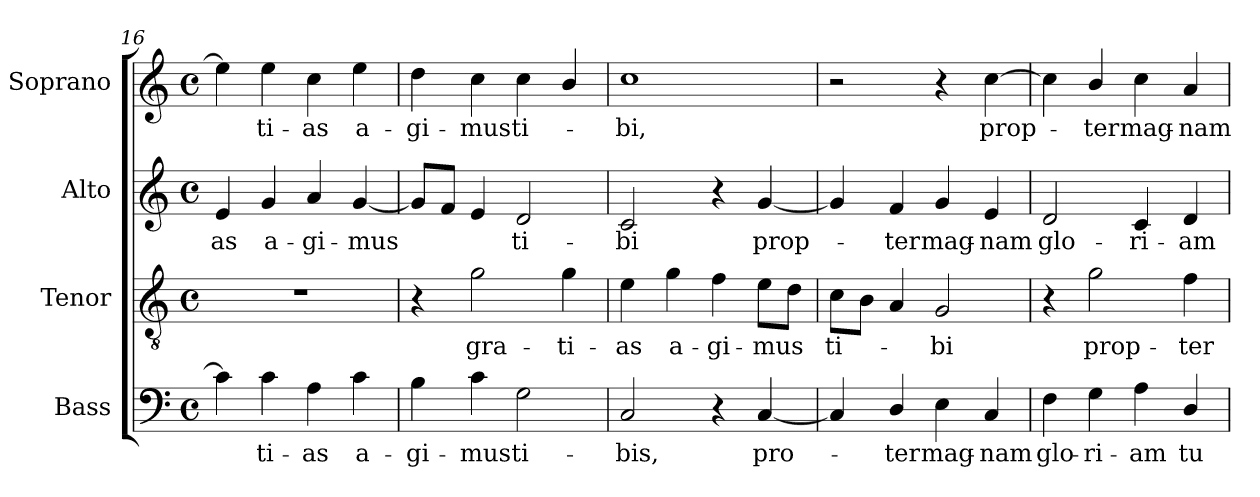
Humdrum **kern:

**kern	**text	**kern	**text	**kern	**text	**kern	**text
*part4	*part4	*part3	*part3	*part2	*part2	*part1	*part1
*staff4	*staff4	*staff3	*staff3	*staff2	*staff2	*staff1	*staff1
*I"Bass	*	*I"Tenor	*	*I"Alto	*	*I"Soprano	*
*I'B.	*	*I'T.	*	*I'A.	*	*I'S.	*
*clefF4	*	*clefGv2	*	*clefG2	*	*clefG2	*
*	*	*ITrd7c12	*	*	*	*	*
*k[]	*	*k[]	*	*k[]	*	*k[]	*
*C:	*	*C:	*	*C:	*	*C:	*
*M4/4	*	*M4/4	*	*M4/4	*	*M4/4	*
*met(c)	*	*met(c)	*	*met(c)	*	*met(c)	*
=16	=16	=16	=16	=16	=16	=16	=16
!	!	!	!	!	!LO:LY:b:color=#000000	!	!
4ci\]	.	1r	.	4ei/	-as	4eei\]	.
!	!LO:LY:b:color=#000000	!	!	!	!	!	!
!	!	!	!	!	!LO:LY:b:color=#000000	!	!
!	!	!	!	!	!	!	!LO:LY:b:color=#000000
4ci\	-ti-	.	.	4gi/	a-	4eei\	-ti-
!	!LO:LY:b:color=#000000	!	!	!	!	!	!
!	!	!	!	!	!LO:LY:b:color=#000000	!	!
!	!	!	!	!	!	!	!LO:LY:b:color=#000000
4Ai\	-as	.	.	4ai/	-gi-	4cci\	-as
!	!LO:LY:b:color=#000000	!	!	!	!	!	!
!	!	!	!	!	!LO:LY:b:color=#000000	!	!
!	!	!	!	!	!	!	!LO:LY:b:color=#000000
4ci\	a-	.	.	[4gi/	-mus	4eei\	a-
=17	=17	=17	=17	=17	=17	=17	=17
!	!LO:LY:b:color=#000000	!	!	!	!	!	!
!	!	!	!	!	!	!	!LO:LY:b:color=#000000
4Bi\	-gi-	4r	.	8gi/L]	.	4ddi\	-gi-
.	.	.	.	8fi/J	.	.	.
!	!LO:LY:b:color=#000000	!	!	!	!	!	!
!	!	!	!LO:LY:b:color=#000000	!	!	!	!
!	!	!	!	!	!	!	!LO:LY:b:color=#000000
4ci\	-mus	2Gi\	gra-	4ei/	.	4cci\	-mus
!	!LO:LY:b:color=#000000	!	!	!	!	!	!
!	!	!	!	!	!LO:LY:b:color=#000000	!	!
!	!	!	!	!	!	!	!LO:LY:b:color=#000000
2Gi\	ti-	.	.	2di/	ti-	4cci\	ti-
!	!	!	!LO:LY:b:color=#000000	!	!	!	!
.	.	4Gi\	-ti-	.	.	4bi/	.
=18	=18	=18	=18	=18	=18	=18	=18
!	!LO:LY:b:color=#000000	!	!	!	!	!	!
!	!	!	!LO:LY:b:color=#000000	!	!	!	!
!	!	!	!	!	!LO:LY:b:color=#000000	!	!
!	!	!	!	!	!	!	!LO:LY:b:color=#000000
2Ci/	-bis,	4Ei\	-as	2ci/	-bi	1cci	-bi,
!	!	!	!LO:LY:b:color=#000000	!	!	!	!
.	.	4Gi\	a-	.	.	.	.
!	!	!	!LO:LY:b:color=#000000	!	!	!	!
4r	.	4Fi\	-gi-	4r	.	.	.
!	!LO:LY:b:color=#000000	!	!	!	!	!	!
!	!	!	!LO:LY:b:color=#000000	!	!	!	!
!	!	!	!	!	!LO:LY:b:color=#000000	!	!
[4Ci/	pro-	8Ei\L	-mus	[4gi/	prop-	.	.
.	.	8Di\J	.	.	.	.	.
=19	=19	=19	=19	=19	=19	=19	=19
!	!	!	!LO:LY:b:color=#000000	!	!	!	!
4Ci/]	.	8Ci\L	ti-	4gi/]	.	2r	.
.	.	8BBi\J	.	.	.	.	.
!	!LO:LY:b:color=#000000	!	!	!	!	!	!
!	!	!	!	!	!LO:LY:b:color=#000000	!	!
4Di/	-ter	4AAi/	.	4fi/	-ter	.	.
!	!LO:LY:b:color=#000000	!	!	!	!	!	!
!	!	!	!LO:LY:b:color=#000000	!	!	!	!
!	!	!	!	!	!LO:LY:b:color=#000000	!	!
4Ei\	mag-	2GGi/	-bi	4gi/	mag-	4r	.
!	!LO:LY:b:color=#000000	!	!	!	!	!	!
!	!	!	!	!	!LO:LY:b:color=#000000	!	!
!	!	!	!	!	!	!	!LO:LY:b:color=#000000
4Ci/	-nam	.	.	4ei/	-nam	[4cci\	prop-
=20	=20	=20	=20	=20	=20	=20	=20
!	!LO:LY:b:color=#000000	!	!	!	!	!	!
!	!	!	!	!	!LO:LY:b:color=#000000	!	!
4Fi\	glo-	4r	.	2di/	glo-	4cci\]	.
!	!LO:LY:b:color=#000000	!	!	!	!	!	!
!	!	!	!LO:LY:b:color=#000000	!	!	!	!
!	!	!	!	!	!	!	!LO:LY:b:color=#000000
4Gi\	-ri-	2Gi\	prop-	.	.	4bi/	-ter
!	!LO:LY:b:color=#000000	!	!	!	!	!	!
!	!	!	!	!	!LO:LY:b:color=#000000	!	!
!	!	!	!	!	!	!	!LO:LY:b:color=#000000
4Ai\	-am	.	.	4ci/	-ri-	4cci\	mag-
!	!LO:LY:b:color=#000000	!	!	!	!	!	!
!	!	!	!LO:LY:b:color=#000000	!	!	!	!
!	!	!	!	!	!LO:LY:b:color=#000000	!	!
!	!	!	!	!	!	!	!LO:LY:b:color=#000000
4Di/	tu-	4Fi\	-ter	4di/	-am	4ai/	-nam
=	=	=	=	=	=	=	=
*-	*-	*-	*-	*-	*-	*-	*-
